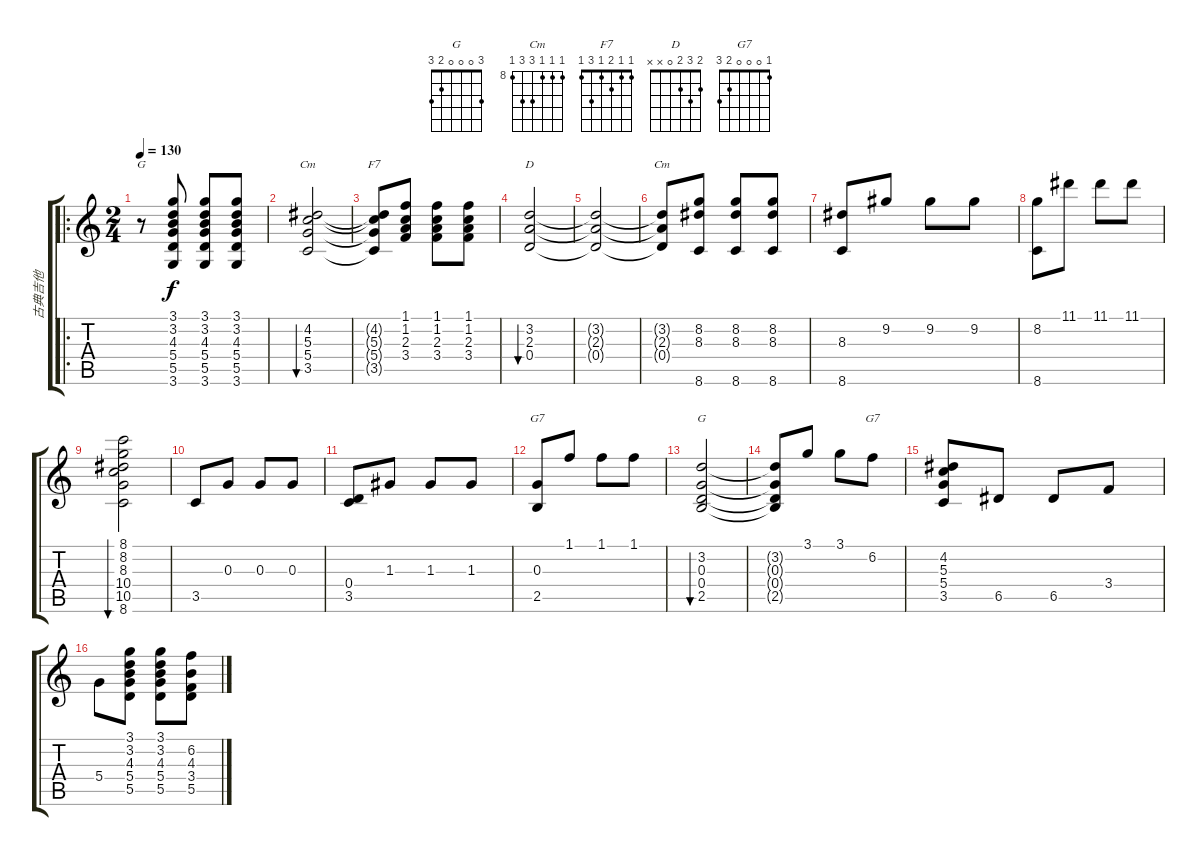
\track ("古典吉他" "古典吉他") {instrument acousticguitarnylon}
\staff {score tabs}
\tuning (E4 B3 G3 D3 A2 E2) {hide}
\chord ("G" 3 3 4 5 5 3)
\chord ("Cm" 3 4 5 5 3 x)
\chord ("F7" 1 1 2 1 3 1)
\chord ("D" 2 3 2 0 x x)
\chord ("Cm" 8 8 8 10 10 8) {firstfret 8}
\chord ("G7" x x x x x x) {firstfret 0}
\chord ("G" 3 0 0 0 2 3)
\chord ("G7" 1 0 0 0 2 3)
\ro
\ts (2 4)
\tempo 130
\clef g2
\ks c
r.8{ch "G" dy f instrument acousticguitarnylon} (3.1 3.2 4.3 5.4 5.5 3.6).8 (3.1 3.2 4.3 5.4 5.5 3.6).8 (3.1 3.2 4.3 5.4 5.5 3.6).8 |
(4.2 5.3 5.4 3.5).2{bu 120 ch "Cm"} |
(4.2{t} 5.3{t} 5.4{t} 3.5{t}).8{ch "F7"} (1.1 1.2 2.3 3.4).8 (1.1 1.2 2.3 3.4).8 (1.1 1.2 2.3 3.4).8 |
(3.2 2.3 0.4).2{bu 120 ch "D"} |
(3.2{t} 2.3{t} 0.4{t}).2 |
(3.2{t} 2.3{t} 0.4{t}).8{ch "Cm"} (8.2 8.3 8.6).8 (8.2 8.3 8.6).8 (8.2 8.3 8.6).8 |
(8.3 8.6).8 9.2.8 9.2.8 9.2.8 |
(8.2 8.6).8 11.1.8 11.1.8 11.1.8 |
(8.1 8.2 8.3 10.4 10.5 8.6).2{bu 120} |
3.5.8 0.3.8 0.3.8 0.3.8 |
(0.4 3.5).8 1.3.8 1.3.8 1.3.8 |
(0.3 2.5).8{ch "G7"} 1.1.8 1.1.8 1.1.8 |
(3.2 0.3 0.4 2.5).2{bu 120 ch "G"} |
(3.2{t} 0.3{t} 0.4{t} 2.5{t}).8 3.1.8 3.1.8 6.2.8{ch "G7"} |
(4.2 5.3 5.4 3.5).8 6.5.8 6.5.8 3.4.8 |
5.4.8 (3.1 3.2 4.3 5.4 5.5).8 (3.1 3.2 4.3 5.4 5.5).8 (6.2 4.3 3.4 5.5).8
